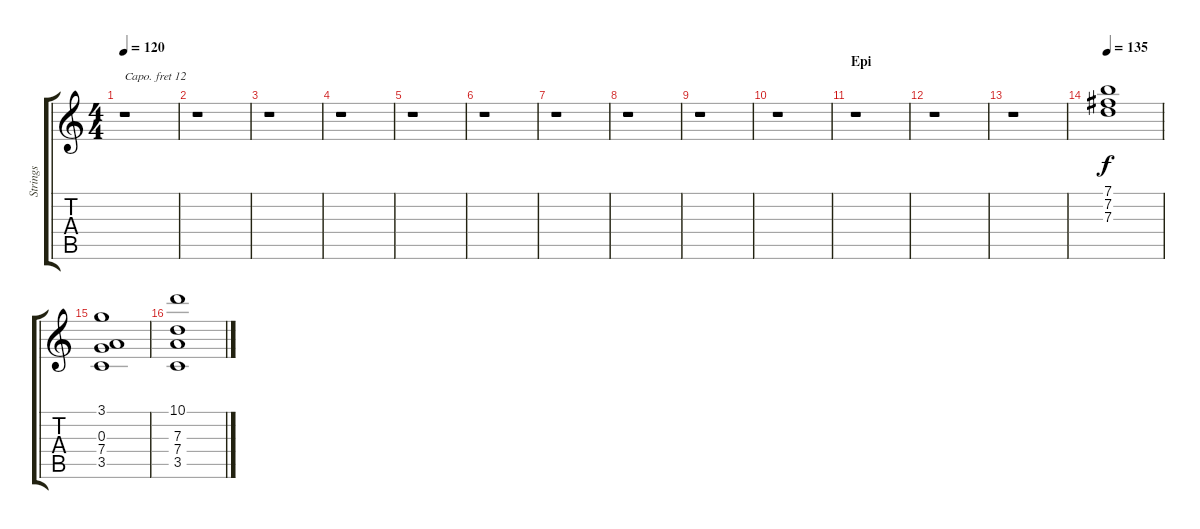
\track ("Strings" "Strings") {instrument stringensemble2}
\staff {score tabs}
\capo 12
\tuning (E4 B3 G3 D3 A2 E2) {hide}
\ts (4 4)
\tempo 120
\clef g2
\ks c
r.1{dy f} |
r.1 |
r.1 |
r.1 |
r.1 |
r.1 |
r.1 |
r.1 |
r.1 |
r.1 |
\section ("" "Epi")
r.1 |
r.1 |
r.1 |
\tempo 135
(7.1 7.2 7.3).1 |
(3.1 0.3 7.4 3.5).1 |
(10.1 7.3 7.4 3.5).1
